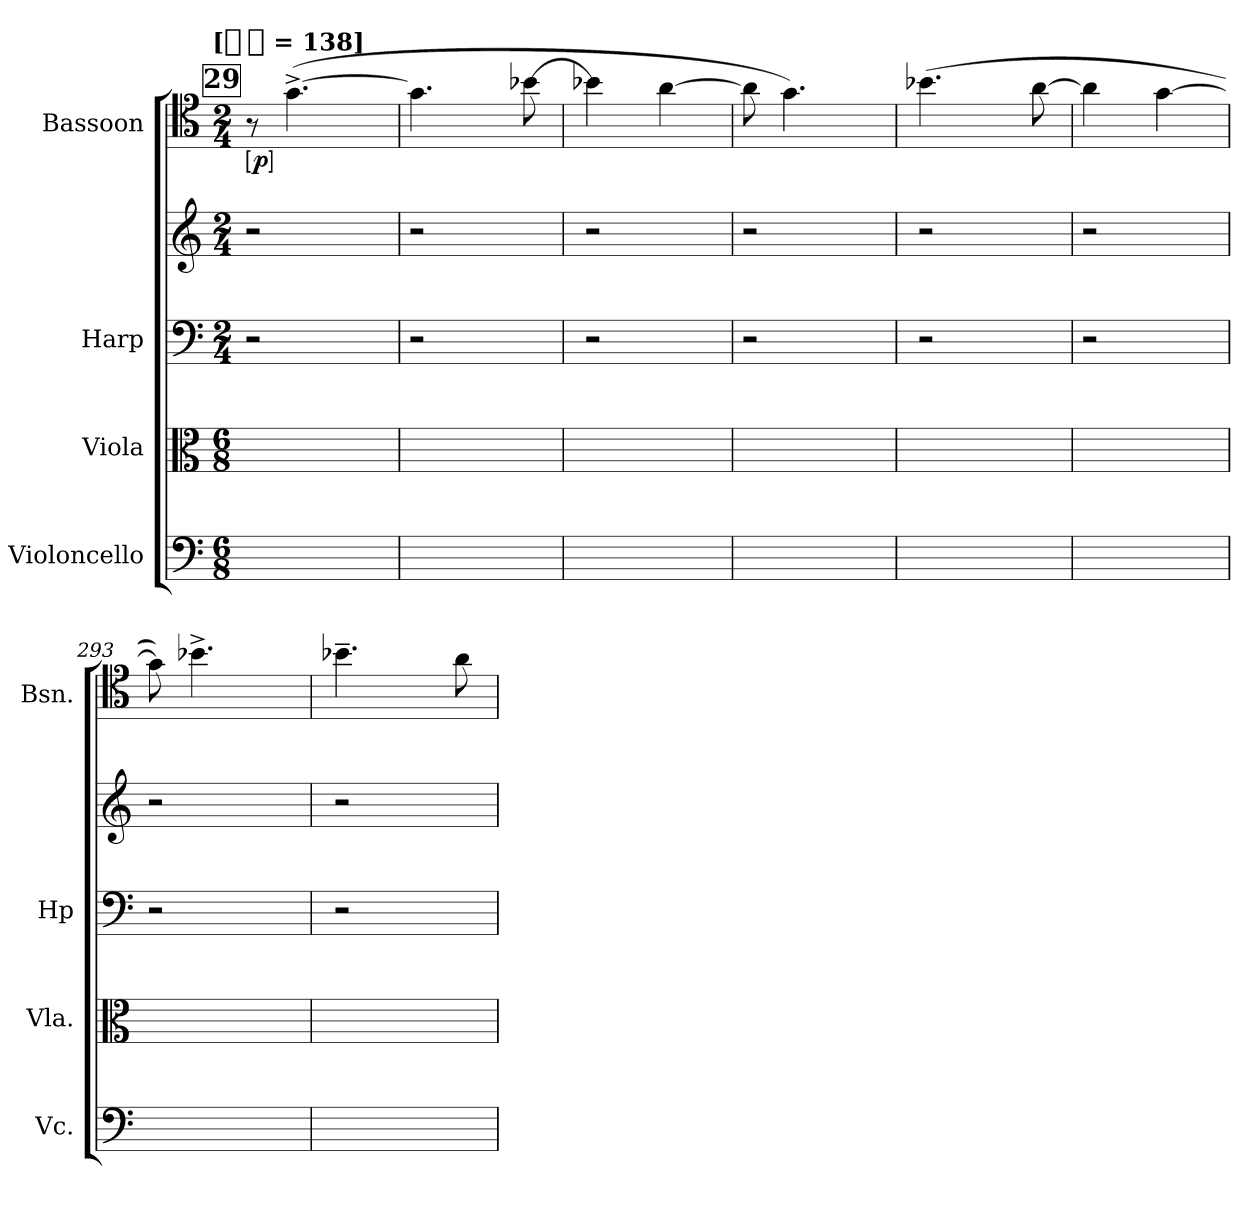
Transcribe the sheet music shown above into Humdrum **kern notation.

**kern	**kern	**kern	**kern	**kern	**dynam
*part4	*part3	*part2	*part2	*part1	*part1
*staff5	*staff4	*staff3	*staff2	*staff1	*staff1
*I"Violoncello	*I"Viola	*I"Harp	*	*I"Bassoon	*
*I'Vc.	*I'Vla.	*I'Hp	*	*I'Bsn.	*
*clefF4	*clefC3	*clefF4	*clefG2	*clefC4	*
*k[]	*k[]	*k[]	*k[]	*k[]	*
*C:	*C:	*C:	*C:	*C:	*
!!LO:TX:omd:t=[[quarter-dot] = 138]
*M6/8	*M6/8	*M2/4	*M2/4	*M2/4	*
*MM207	*MM207	*MM207	*MM207	*MM207	*
*Xtuplet	*Xtuplet	*	*	*	*
!!LO:REH:place=s1:t=29
=287	=287	=287	=287	=287	=287
!	!	!	!	!	!LO:DY:ed=brack
12ryy	12ryy	2r	2r	8r	p
12ryy	12ryy	.	.	.	.
.	.	.	.	([4.g^	.
12ryy	12ryy	.	.	.	.
12ryy	12ryy	.	.	.	.
12ryy	12ryy	.	.	.	.
12ryy	12ryy	.	.	.	.
=288	=288	=288	=288	=288	=288
12ryy	12ryy	2r	2r	4.g]	.
12ryy	12ryy	.	.	.	.
12ryy	12ryy	.	.	.	.
12ryy	12ryy	.	.	.	.
12ryy	12ryy	.	.	.	.
.	.	.	.	[8b-X	.
12ryy	12ryy	.	.	.	.
=289	=289	=289	=289	=289	=289
12ryy	12ryy	2r	2r	4b-X]	.
12ryy	12ryy	.	.	.	.
12ryy	12ryy	.	.	.	.
12ryy	12ryy	.	.	[4a	.
12ryy	12ryy	.	.	.	.
12ryy	12ryy	.	.	.	.
=290	=290	=290	=290	=290	=290
12ryy	12ryy	2r	2r	8a]	.
12ryy	12ryy	.	.	.	.
.	.	.	.	4.g)	.
12ryy	12ryy	.	.	.	.
12ryy	12ryy	.	.	.	.
12ryy	12ryy	.	.	.	.
12ryy	12ryy	.	.	.	.
=291	=291	=291	=291	=291	=291
12ryy	12ryy	2r	2r	(4.b-X	.
12ryy	12ryy	.	.	.	.
12ryy	12ryy	.	.	.	.
12ryy	12ryy	.	.	.	.
12ryy	12ryy	.	.	.	.
.	.	.	.	[8a	.
12ryy	12ryy	.	.	.	.
=292	=292	=292	=292	=292	=292
12ryy	12ryy	2r	2r	4a]	.
12ryy	12ryy	.	.	.	.
12ryy	12ryy	.	.	.	.
12ryy	12ryy	.	.	[4g	.
12ryy	12ryy	.	.	.	.
12ryy	12ryy	.	.	.	.
=293	=293	=293	=293	=293	=293
12ryy	12ryy	2r	2r	8g])	.
12ryy	12ryy	.	.	.	.
.	.	.	.	4.b-X^	.
12ryy	12ryy	.	.	.	.
12ryy	12ryy	.	.	.	.
12ryy	12ryy	.	.	.	.
12ryy	12ryy	.	.	.	.
=294	=294	=294	=294	=294	=294
12ryy	12ryy	2r	2r	4.b-X~	.
12ryy	12ryy	.	.	.	.
12ryy	12ryy	.	.	.	.
12ryy	12ryy	.	.	.	.
12ryy	12ryy	.	.	.	.
.	.	.	.	[8a	.
12ryy	12ryy	.	.	.	.
=	=	=	=	=	=
*-	*-	*-	*-	*-	*-
